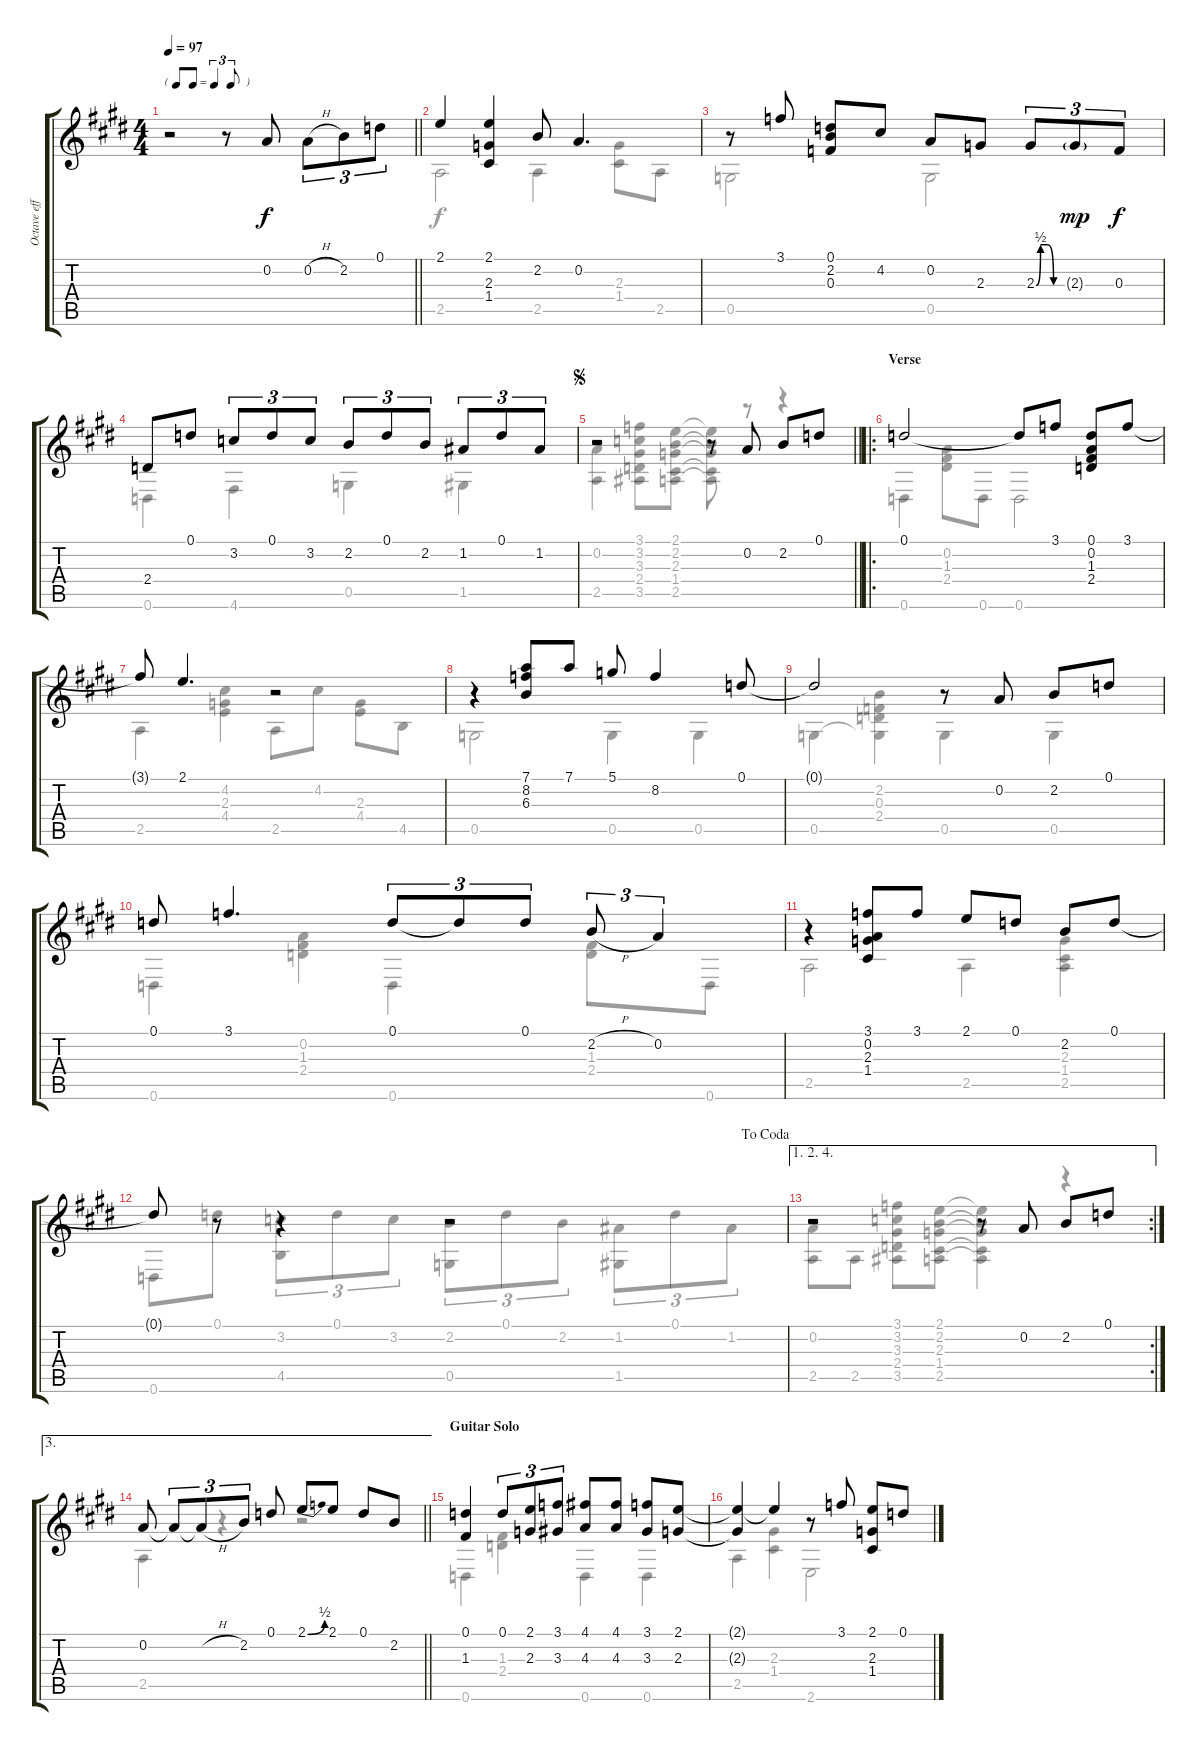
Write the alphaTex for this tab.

\track ("Octave effects for Guitar 1" "Octave eff") {instrument acousticguitarsteel}
\staff {score tabs}
\tuning (D4 A3 F3 C3 G2 D2) {hide}
\voice
\ts (4 4)
\tf triplet8th
\tempo 97
\clef g2
\barLineRight lightlight
\ks e
r.2{dy f instrument acousticguitarsteel} r.8 0.2.8 0.2{h}.8{tu (3 2)} 2.2.8{tu (3 2)} 0.1.8{tu (3 2)} |
\ks c#minor
2.1.4 (2.1 2.3 1.4).4 2.2.8 0.2.4{d} |
r.8 3.1.8 (0.1 2.2 0.3).8 4.2.8 0.2.8 2.3.8 2.3{be (custom 0 0 10 2 25 2 40 0 60 0)}.8{tu (3 2)} 2.3{g}.8{tu (3 2) dy mp} 0.3.8{tu (3 2) dy f} |
2.4.8 0.1.8 3.2.8{tu (3 2)} 0.1.8{tu (3 2)} 3.2.8{tu (3 2)} 2.2.8{tu (3 2)} 0.1.8{tu (3 2)} 2.2.8{tu (3 2)} 1.2.8{tu (3 2)} 0.1.8{tu (3 2)} 1.2.8{tu (3 2)} |
\jump segno
\barLineRight lightlight
r.2 r.8 0.2.8 2.2.8 0.1.8 |
\ro
\section ("" "Verse")
0.1.2 0.1{t}.8 3.1.8 (0.1 0.2 1.3 2.4).8 3.1.8 |
3.1{t}.8 2.1.4{d} r.2 |
r.4 (7.1 8.2 6.3).8 7.1.8 5.1.8 8.2.4 0.1.8 |
0.1{t}.2 r.8 0.2.8 2.2.8 0.1.8 |
0.1.8 3.1.4{d} 0.1.8{tu (3 2)} 0.1{t}.8{tu (3 2)} 0.1.8{tu (3 2)} 2.2{h}.8{tu (3 2)} 0.2.4{tu (3 2)} |
r.4 (3.1 0.2 2.3 1.4).8 3.1.8 2.1.8 0.1.8 2.2.8 0.1.8 |
\jump dacoda
0.1{t}.8 r.8 r.4 r.2 |
\ae (1 2 4)
\rc 2
r.2 r.8 0.2.8 2.2.8 0.1.8 |
\ae 3
\barLineRight lightlight
0.2.8 0.2{t}.8{tu (3 2)} 0.2{h t}.8{tu (3 2)} 2.2.8{tu (3 2)} 0.1.8 2.1{be (bend 0 0 60 2)}.8 2.1.8 0.1.8 2.2.8 |
\section ("" "Guitar Solo")
(0.1 1.3).4 0.1.8{tu (3 2)} (2.1 2.3).8{tu (3 2)} (3.1 3.3).8{tu (3 2)} (4.1 4.3).8 (4.1 4.3).8 (3.1 3.3).8 (2.1 2.3).8 |
(2.1{t} 2.3{t}).4 2.1{t}.4 r.8 3.1.8 (2.1 2.3 1.4).8 0.1.8
\voice
\clef g2
\ottava regular
\simile none
\barLineRight lightlight
\ks e
|
\ks c#minor
2.5.2 2.5.4 (2.3 1.4).8 2.5.8 |
0.5.2 0.5.2 |
0.6.4 4.6.4 0.5.4 1.5.4 |
\barLineRight lightlight
(0.2 2.5).4 (3.1 3.2 3.3 2.4 3.5).8 (2.1 2.2 2.3 1.4 2.5).8 (2.1{t} 2.2{t} 2.3{t} 1.4{t} 2.5{t}).8 r.8 r.4 |
0.6.4 (0.2 1.3 2.4).8 0.6.8 0.6.2 |
2.5.4 (4.2 2.3 4.4).4 2.5.8 4.2.8 (2.3 4.4).8 4.5.8 |
0.5.2 0.5.4 0.5.4 |
0.5.4 (2.2 0.3 2.4 0.5{t}).4 0.5.4 0.5.4 |
0.6.4 (0.2 1.3 2.4).4 0.6.4 (1.3 2.4).8 0.6.8 |
2.5.2 2.5.4 (2.3 1.4 2.5).4 |
0.6.8 0.1.8 (3.2 4.5).8{tu (3 2)} 0.1.8{tu (3 2)} 3.2.8{tu (3 2)} (2.2 0.5).8{tu (3 2)} 0.1.8{tu (3 2)} 2.2.8{tu (3 2)} (1.2 1.5).8{tu (3 2)} 0.1.8{tu (3 2)} 1.2.8{tu (3 2)} |
(0.2 2.5).8 2.5.8 (3.1 3.2 3.3 2.4 3.5).8 (2.1 2.2 2.3 1.4 2.5).8 (2.1{t} 2.2{t} 2.3{t} 1.4{t} 2.5{t}).4 r.4 |
\barLineRight lightlight
2.5.4 r.4 r.2 |
0.6.4 (1.3 2.4).4 0.6.4 0.6.4 |
2.5.4 (2.3 1.4).4 2.6.2
